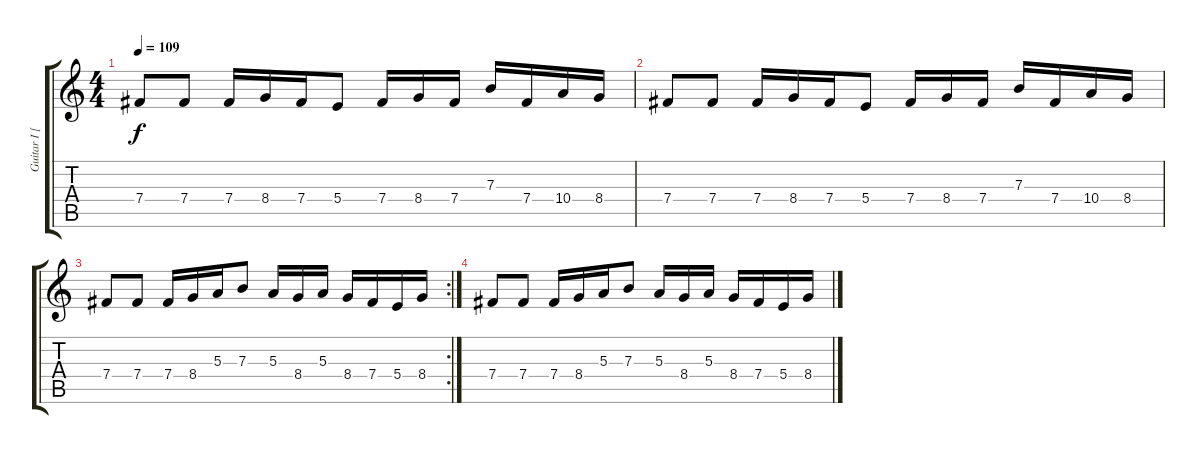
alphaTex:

\track ("Guitar I [Sundin]" "Guitar I [") {instrument distortionguitar}
\staff {score tabs}
\tuning (Db4 Ab3 E3 B2 Gb2 Db2) {hide}
\ts (4 4)
\tempo 109
\clef g2
\ks c
7.4.8{dy f} 7.4.8 7.4.16 8.4.16 7.4.16 5.4.8 7.4.16 8.4.16 7.4.16 7.3.16 7.4.16 10.4.16 8.4.16 |
7.4.8 7.4.8 7.4.16 8.4.16 7.4.16 5.4.8 7.4.16 8.4.16 7.4.16 7.3.16 7.4.16 10.4.16 8.4.16 |
\rc 2
7.4.8 7.4.8 7.4.16 8.4.16 5.3.16 7.3.8 5.3.16 8.4.16 5.3.16 8.4.16 7.4.16 5.4.16 8.4.16 |
7.4.8 7.4.8 7.4.16 8.4.16 5.3.16 7.3.8 5.3.16 8.4.16 5.3.16 8.4.16 7.4.16 5.4.16 8.4.16
